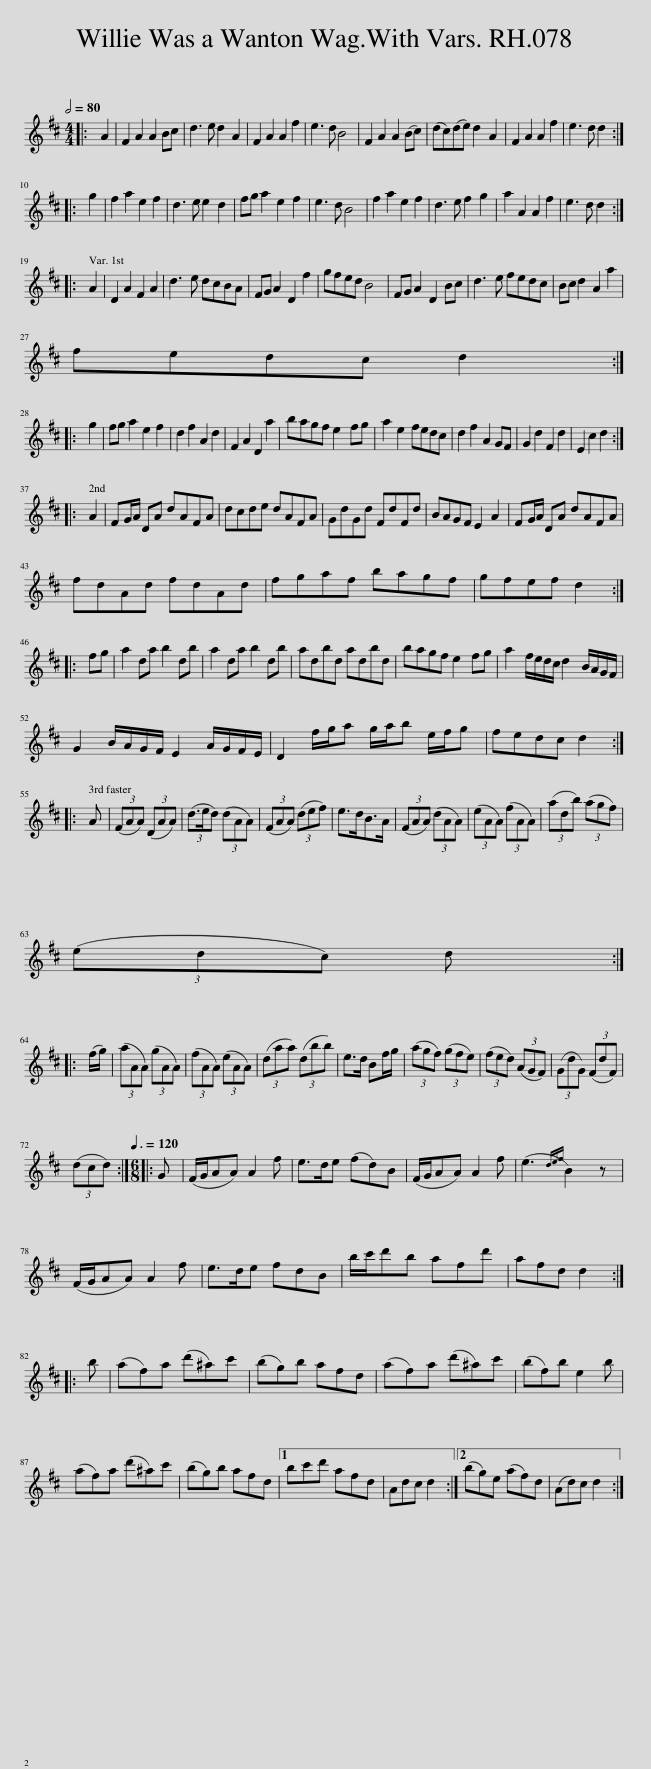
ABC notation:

X:1
L:1/8
Q:1/2=80
M:4/4
I:linebreak $
K:D
V:1 treble
V:1
|: A2 | F2 A2 A2 Bc | d3 e d2 A2 | F2 A2 A2 f2 | e3 d B4 | %5
 F2 A2 A2 (Bc) | (dc)(de) d2 A2 | F2 A2 A2 f2 | e3 d d2 ::$ g2 | %10
 f2 a2 e2 f2 | d3 e e2 d2 | fg a2 e2 f2 | e3 d B4 | f2 a2 e2 f2 | %15
 d3 e f2 g2 | a2 A2 A2 f2 | e3 d d2 ::$ A2 | D2 A2 F2 A2 | %20
 d3 e dcBA | FG A2 D2 f2 | gfed B4 | FG A2 D2 Bc | d3 e fedc | %25
 Bc d2 A2 a2 |$ fedc d2 ::$ g2 | fg a2 e2 f2 | d2 f2 A2 d2 | %30
 F2 A2 D2 a2 | bagf e2 fg | a2 e2 fedc | d2 f2 A2 GF | G2 d2 F2 d2 | %35
 E2 c2 d2 ::$ A2 | FG/A/ DA dAFA | dcde dAFA | GdGd FdFd | %40
 BAGF E2 A2 | FG/A/ DA dAFA |$ fdAd fdAd | fgaf bagf | gfef d2 ::$ %45
 fg | a2 da b2 db | a2 da b2 db | adbd adbd | bagf e2 fg | %50
 a2 f/e/d/c/ d2 B/A/G/F/ |$ G2 B/A/G/F/ E2 A/G/F/E/ | D2 f/g/a g/a/b e/f/g | fedc d2 ::$ A | %55
 (3(FAA) (3(DAA) | (3(d3/2e/d) (3(dAA) | (3(FAA) (3(def) | e>dB>A | (3(FAA) (3(dAA) | %60
 (3(eAA) (3(fAA) | (3(adb) (3(agf) |$ (3(edc) d ::$ (f/g/) | (3(aAA) (3(gAA) | %65
 (3(fAA) (3(eAA) | (3(daa) (3(dbb) | e>d Bf/g/ | (3(agf) (3(gfe) | (3(fed) (3(AGF) | %70
 (3(GdG) (3(FdF) |$ (3(dcd) ::[M:6/8][Q:3/8=120] G | (F/G/AA) A2 f | e>de (fd)B | %75
 (F/G/AA) A2 f | (e3{def} B2) z |$ (F/G/AA) A2 f | e>de fdB | b/c'/d'b afd' | %80
 afd d2 ::$ b | (af)a (d'^a)c' | (bg)b afd | (af)a (d'^a)c' | %85
 (bf)b e2 b |$ (af)a (d'^a)c' | (bg)b afd |1 bc'd' afd | Adc d2 :|2 %90
 (bg)e (af)d | (Ad)c d2 :| %92
